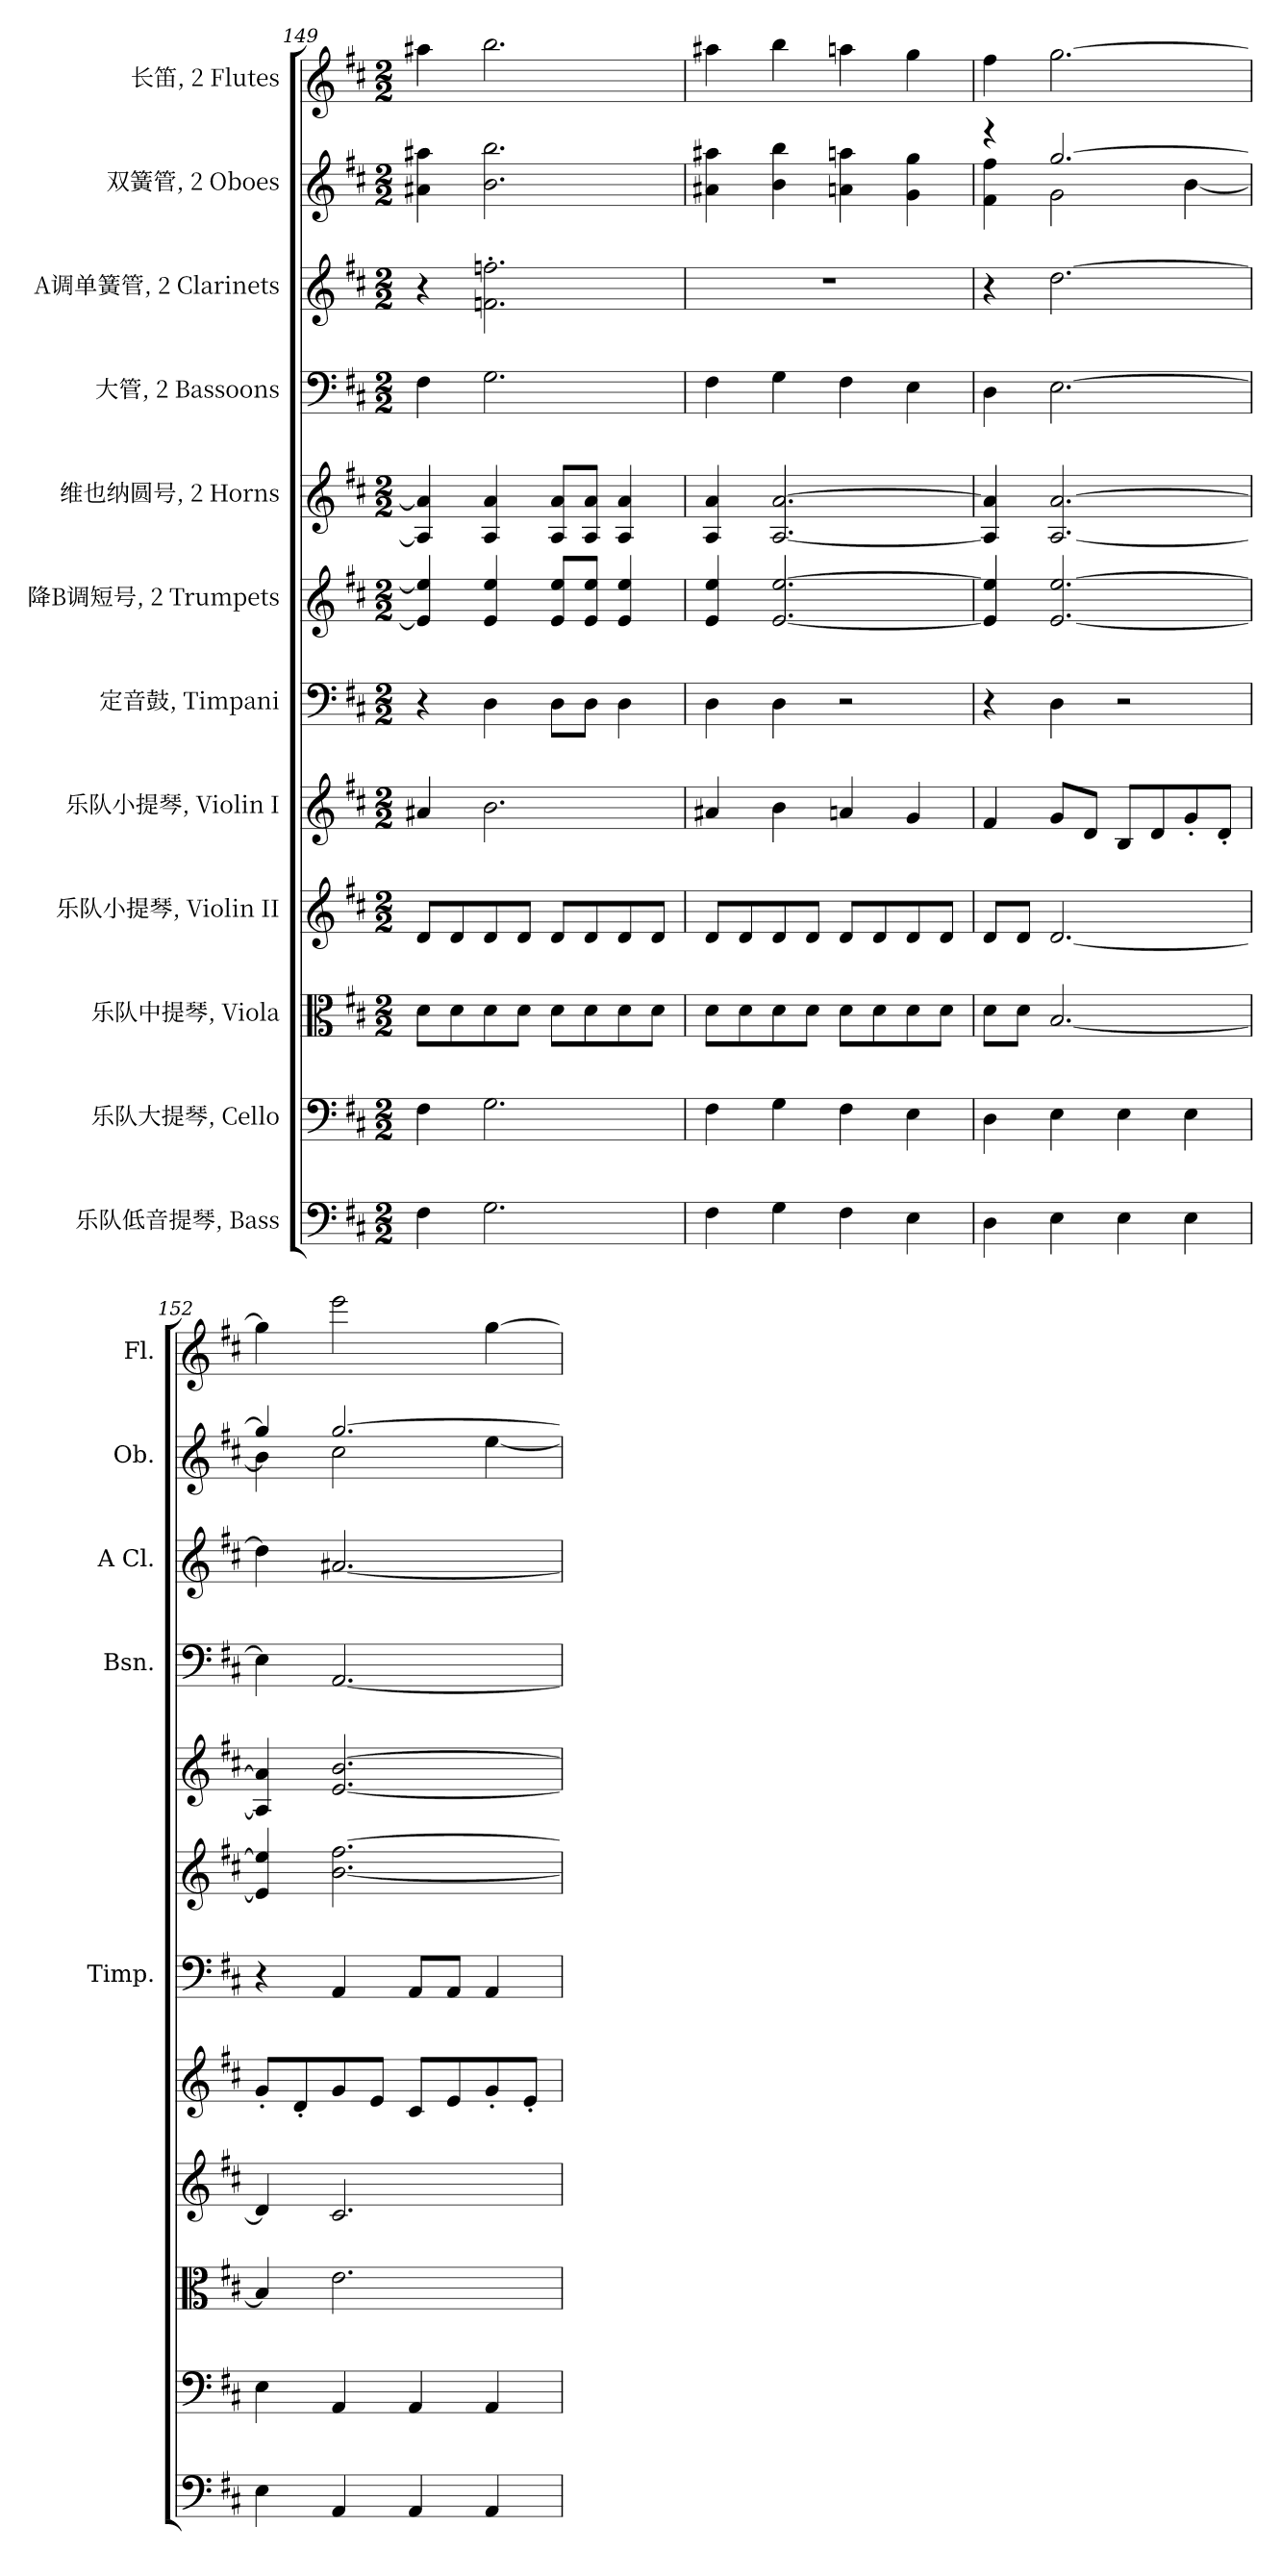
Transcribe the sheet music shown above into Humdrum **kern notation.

**kern	**kern	**kern	**kern	**kern	**kern	**kern	**kern	**kern	**kern	**kern	**kern
*part12	*part11	*part10	*part9	*part8	*part7	*part6	*part5	*part4	*part3	*part2	*part1
*staff12	*staff11	*staff10	*staff9	*staff8	*staff7	*staff6	*staff5	*staff4	*staff3	*staff2	*staff1
*I"乐队低音提琴, Bass	*I"乐队大提琴, Cello	*I"乐队中提琴, Viola	*I"乐队小提琴, Violin II	*I"乐队小提琴, Violin I	*I"定音鼓, Timpani	*I"降B调短号, 2 Trumpets	*I"维也纳圆号, 2 Horns	*I"大管, 2 Bassoons	*I"A调单簧管, 2 Clarinets	*I"双簧管, 2 Oboes	*I"长笛, 2 Flutes
*	*	*	*	*	*I'Timp.	*	*	*I'Bsn.	*I'A Cl.	*I'Ob.	*I'Fl.
!!LO:PB:g=z
*clefF4	*clefF4	*clefC3	*clefG2	*clefG2	*clefF4	*clefG2	*clefG2	*clefF4	*clefG2	*clefG2	*clefG2
*ITrd7c12	*	*	*	*	*	*ITrd1c2	*ITrd4c7	*	*ITrd2c3	*	*
*k[f#c#]	*k[f#c#]	*k[f#c#]	*k[f#c#]	*k[f#c#]	*k[f#c#]	*k[]	*k[f#]	*k[f#c#]	*k[f#c#g#d#a#]	*k[f#c#]	*k[f#c#]
*M2/2	*M2/2	*M2/2	*M2/2	*M2/2	*M2/2	*M2/2	*M2/2	*M2/2	*M2/2	*M2/2	*M2/2
=149	=149	=149	=149	=149	=149	=149	=149	=149	=149	=149	=149
4FF#\	4F#\	8d\L	8d/L	4a#X/	4r	4d/] 4dd/]	4D/] 4d/]	4F#\	4r	4a#X\ 4aa#X\	4aa#X\
.	.	8d\	8d/	.	.	.	.	.	.	.	.
2.GG\	2.G\	8d\	8d/	2.b\	4D\	4d/ 4dd/	4D/ 4d/	2.G\	2.dn\' 2.ddn\'	2.b\ 2.bb\	2.bb\
.	.	8d\J	8d/J	.	.	.	.	.	.	.	.
.	.	8d\L	8d/L	.	8D\L	8d/ 8dd/L	8D/ 8d/L	.	.	.	.
.	.	8d\	8d/	.	8D\J	8d/ 8dd/J	8D/ 8d/J	.	.	.	.
.	.	8d\	8d/	.	4D\	4d/ 4dd/	4D/ 4d/	.	.	.	.
.	.	8d\J	8d/J	.	.	.	.	.	.	.	.
=150	=150	=150	=150	=150	=150	=150	=150	=150	=150	=150	=150
4FF#\	4F#\	8d\L	8d/L	4a#X/	4D\	4d/ 4dd/	4D/ 4d/	4F#\	1r	4a#X\ 4aa#X\	4aa#X\
.	.	8d\	8d/	.	.	.	.	.	.	.	.
4GG\	4G\	8d\	8d/	4b\	4D\	[2.d/ [2.dd/	[2.D/ [2.d/	4G\	.	4b\ 4bb\	4bb\
.	.	8d\J	8d/J	.	.	.	.	.	.	.	.
4FF#\	4F#\	8d\L	8d/L	4an/	2r	.	.	4F#\	.	4an\ 4aan\	4aan\
.	.	8d\	8d/	.	.	.	.	.	.	.	.
4EE\	4E\	8d\	8d/	4g/	.	.	.	4E\	.	4g\ 4gg\	4gg\
.	.	8d\J	8d/J	.	.	.	.	.	.	.	.
=151	=151	=151	=151	=151	=151	=151	=151	=151	=151	=151	=151
*	*	*	*	*	*	*	*	*	*	*^	*
4DD\	4D\	8d\L	8d/L	4f#/	4r	4d/] 4dd/]	4D/] 4d/]	4D\	4r	4r	4f#\ 4ff#\	4ff#\
.	.	8d\J	8d/J	.	.	.	.	.	.	.	.	.
4EE\	4E\	[2.B/	[2.d/	8g/L	4D\	[2.d/ [2.dd/	[2.D/ [2.d/	[2.E\	[2.b\	[2.gg/	2g\	[2.gg\
.	.	.	.	8d/J	.	.	.	.	.	.	.	.
4EE\	4E\	.	.	8B/L	2r	.	.	.	.	.	.	.
.	.	.	.	8d/	.	.	.	.	.	.	.	.
4EE\	4E\	.	.	8g'/	.	.	.	.	.	.	[4b\	.
.	.	.	.	8d'/J	.	.	.	.	.	.	.	.
=152	=152	=152	=152	=152	=152	=152	=152	=152	=152	=152	=152	=152
4EE\	4E\	4B/]	4d/]	8g'/L	4r	4d/] 4dd/]	4D/] 4d/]	4E\]	4b\]	4gg/]	4b\]	4gg\]
.	.	.	.	8d'/	.	.	.	.	.	.	.	.
4AAA/	4AA/	2.e\	2.c#/	8g/	4AA/	[2.a\ [2.ee\	[2.A/ [2.e/	[2.AA/	[2.f##X/	[2.gg/	2cc#\	2eee\
.	.	.	.	8e/J	.	.	.	.	.	.	.	.
4AAA/	4AA/	.	.	8c#/L	8AA/L	.	.	.	.	.	.	.
.	.	.	.	8e/	8AA/J	.	.	.	.	.	.	.
4AAA/	4AA/	.	.	8g'/	4AA/	.	.	.	.	.	[4ee\	[4gg\
.	.	.	.	8e'/J	.	.	.	.	.	.	.	.
*	*	*	*	*	*	*	*	*	*	*v	*v	*
=	=	=	=	=	=	=	=	=	=	=	=
*-	*-	*-	*-	*-	*-	*-	*-	*-	*-	*-	*-
